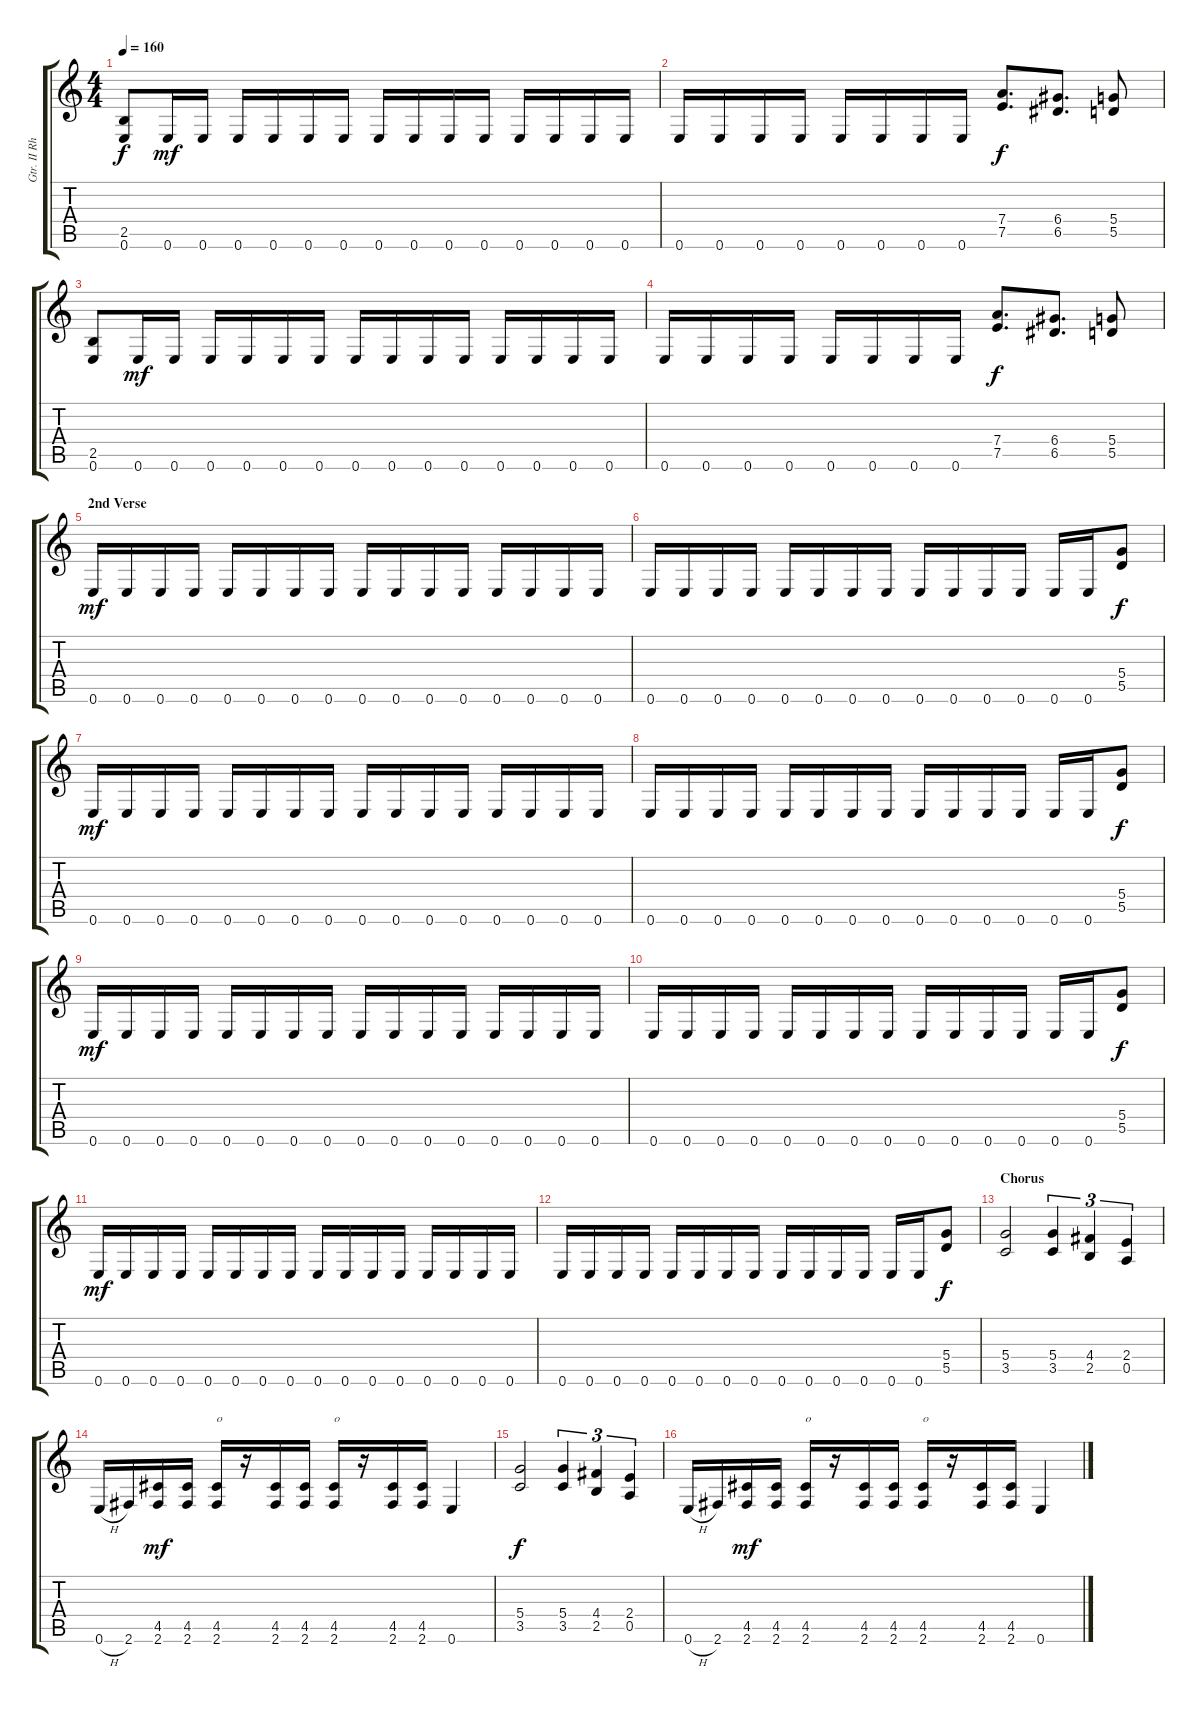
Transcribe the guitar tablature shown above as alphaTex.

\track ("Gtr. II Rhytm" "Gtr. II Rh") {instrument overdrivenguitar}
\staff {score tabs}
\tuning (E4 B3 G3 D3 A2 E2) {hide}
\ts (4 4)
\tempo 160
\clef g2
\ks c
(2.5 0.6).8{dy f} 0.6.16{dy mf} 0.6.16 0.6.16 0.6.16 0.6.16 0.6.16 0.6.16 0.6.16 0.6.16 0.6.16 0.6.16 0.6.16 0.6.16 0.6.16 |
0.6.16 0.6.16 0.6.16 0.6.16 0.6.16 0.6.16 0.6.16 0.6.16 (7.4 7.5).8{d dy f} (6.4 6.5).8{d} (5.4 5.5).8 |
(2.5 0.6).8 0.6.16{dy mf} 0.6.16 0.6.16 0.6.16 0.6.16 0.6.16 0.6.16 0.6.16 0.6.16 0.6.16 0.6.16 0.6.16 0.6.16 0.6.16 |
0.6.16 0.6.16 0.6.16 0.6.16 0.6.16 0.6.16 0.6.16 0.6.16 (7.4 7.5).8{d dy f} (6.4 6.5).8{d} (5.4 5.5).8 |
\section ("" "2nd Verse")
0.6.16{dy mf} 0.6.16 0.6.16 0.6.16 0.6.16 0.6.16 0.6.16 0.6.16 0.6.16 0.6.16 0.6.16 0.6.16 0.6.16 0.6.16 0.6.16 0.6.16 |
0.6.16 0.6.16 0.6.16 0.6.16 0.6.16 0.6.16 0.6.16 0.6.16 0.6.16 0.6.16 0.6.16 0.6.16 0.6.16 0.6.16 (5.4 5.5).8{dy f} |
0.6.16{dy mf} 0.6.16 0.6.16 0.6.16 0.6.16 0.6.16 0.6.16 0.6.16 0.6.16 0.6.16 0.6.16 0.6.16 0.6.16 0.6.16 0.6.16 0.6.16 |
0.6.16 0.6.16 0.6.16 0.6.16 0.6.16 0.6.16 0.6.16 0.6.16 0.6.16 0.6.16 0.6.16 0.6.16 0.6.16 0.6.16 (5.4 5.5).8{dy f} |
0.6.16{dy mf} 0.6.16 0.6.16 0.6.16 0.6.16 0.6.16 0.6.16 0.6.16 0.6.16 0.6.16 0.6.16 0.6.16 0.6.16 0.6.16 0.6.16 0.6.16 |
0.6.16 0.6.16 0.6.16 0.6.16 0.6.16 0.6.16 0.6.16 0.6.16 0.6.16 0.6.16 0.6.16 0.6.16 0.6.16 0.6.16 (5.4 5.5).8{dy f} |
0.6.16{dy mf} 0.6.16 0.6.16 0.6.16 0.6.16 0.6.16 0.6.16 0.6.16 0.6.16 0.6.16 0.6.16 0.6.16 0.6.16 0.6.16 0.6.16 0.6.16 |
0.6.16 0.6.16 0.6.16 0.6.16 0.6.16 0.6.16 0.6.16 0.6.16 0.6.16 0.6.16 0.6.16 0.6.16 0.6.16 0.6.16 (5.4 5.5).8{dy f} |
\section ("" "Chorus")
(5.4 3.5).2 (5.4 3.5).4{tu (3 2)} (4.4 2.5).4{tu (3 2)} (2.4 0.5).4{tu (3 2)} |
0.6{h}.16 2.6.16 (4.5 2.6).16{dy mf} (4.5 2.6).16 (4.5 2.6).16{txt "o"} r.16 (4.5 2.6).16 (4.5 2.6).16 (4.5 2.6).16{txt "o"} r.16 (4.5 2.6).16 (4.5 2.6).16 0.6.4 |
(5.4 3.5).2{dy f} (5.4 3.5).4{tu (3 2)} (4.4 2.5).4{tu (3 2)} (2.4 0.5).4{tu (3 2)} |
0.6{h}.16 2.6.16 (4.5 2.6).16{dy mf} (4.5 2.6).16 (4.5 2.6).16{txt "o"} r.16 (4.5 2.6).16 (4.5 2.6).16 (4.5 2.6).16{txt "o"} r.16 (4.5 2.6).16 (4.5 2.6).16 0.6.4
